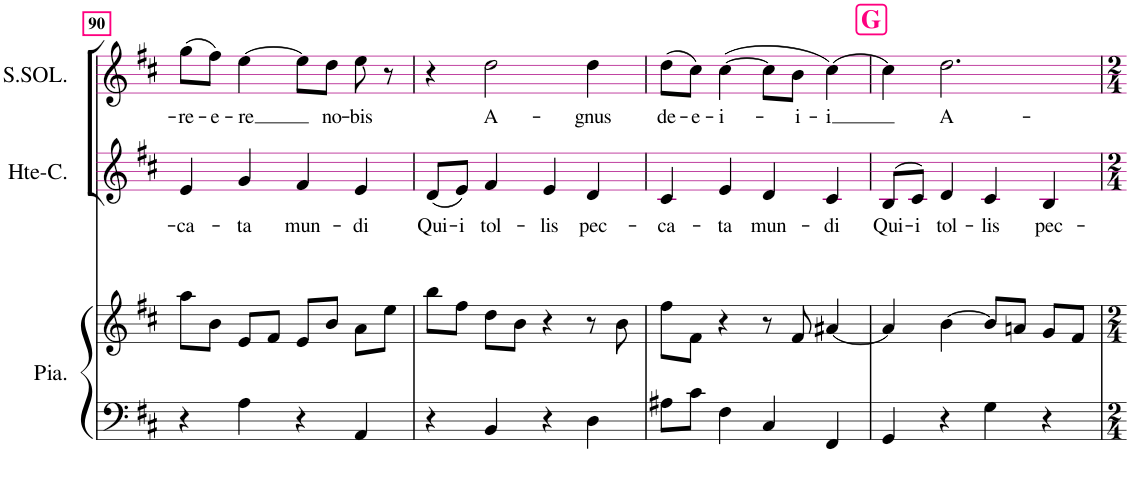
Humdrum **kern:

**kern	**kern	**kern	**text	**kern	**text
*part3	*part3	*part2	*part2	*part1	*part1
*staff4	*staff3	*staff2	*staff2	*staff1	*staff1
*I"Piano	*	*I"Hte-Contre	*	*I"Soprano Sol.	*
*I'Pia.	*	*I'Hte-C.	*	*I'S.SOL.	*
!!LO:PB:g=z
*clefF4	*clefG2	*clefG2	*	*clefG2	*
*k[f#c#]	*k[f#c#]	*k[f#c#]	*	*k[f#c#]	*
*M4/4	*M4/4	*M4/4	*	*M4/4	*
=90	=90	=90	=90	=90	=90
!	!	!	!LO:LY:b	!	!LO:LY:b
4r	8aa\L	4e/	-ca-	(8gg\L	-re-
!	!	!	!	!	!LO:LY:b
.	8b\J	.	.	8ff#\J)	-e-
!	!	!	!LO:LY:b	!	!LO:LY:b
4A\	8e/L	4g/	-ta	[4ee\	-re
.	8f#/J	.	.	.	.
!	!	!	!LO:LY:b	!	!
4r	8e/L	4f#/	mun-	8ee\L]	.
!	!	!	!	!	!LO:LY:b
.	8b/J	.	.	8dd\J	no-
!	!	!	!LO:LY:b	!	!LO:LY:b
4AA/	8a\L	4e/	-di	8ee\	-bis
.	8ee\J	.	.	8r	.
=91	=91	=91	=91	=91	=91
!	!	!	!LO:LY:b	!	!
4r	8bb\L	(8d/L	Qui-	4r	.
!	!	!	!LO:LY:b	!	!
.	8ff#\J	8e/J)	-i	.	.
!	!	!	!LO:LY:b	!	!LO:LY:b
4BB/	8dd\L	4f#/	tol-	2dd\	A-
.	8b\J	.	.	.	.
!	!	!	!LO:LY:b	!	!
4r	4r	4e/	-lis	.	.
!	!	!	!LO:LY:b	!	!LO:LY:b
4D\	8r	4d/	pec-	4dd\	-gnus
.	8b\	.	.	.	.
=92	=92	=92	=92	=92	=92
!	!	!	!LO:LY:b	!	!LO:LY:b
8A#X\L	8ff#\L	4c#/	-ca-	(8dd\L	de-
!	!	!	!	!	!LO:LY:b
8c#\J	8f#\J	.	.	8cc#\J)	-e-
!	!	!	!LO:LY:b	!	!LO:LY:b
4F#\	4r	4e/	-ta	([4cc#\	-i-
!	!	!	!LO:LY:b	!	!
4C#/	8r	4d/	mun-	8cc#\L]	.
!	!	!	!	!	!LO:LY:b
.	8f#/	.	.	8b\J	-i-
!	!	!	!LO:LY:b	!	!LO:LY:b
4FF#/	[4a#X/	4c#/	-di	[4cc#\)	-i
!!LO:REH:place=s1:a:B:cj:color=#FF007F:fs=14:t=G
=93	=93	=93	=93	=93	=93
!	!	!	!LO:LY:b	!	!
4GG/	4a#/]	(>8B/L	Qui-	4cc#\]	.
!	!	!	!LO:LY:b	!	!
.	.	8c#/J)	-i	.	.
!	!	!	!LO:LY:b	!	!LO:LY:b
4r	[4b\	4d/	tol-	2.dd\	A-
!	!	!	!LO:LY:b	!	!
4G\	8b/L]	4c#/	-lis	.	.
.	8an/J	.	.	.	.
!	!	!	!LO:LY:b	!	!
4r	8g/L	4B/	pec-	.	.
.	8f#/J	.	.	.	.
=	=	=	=	=	=
*-	*-	*-	*-	*-	*-
